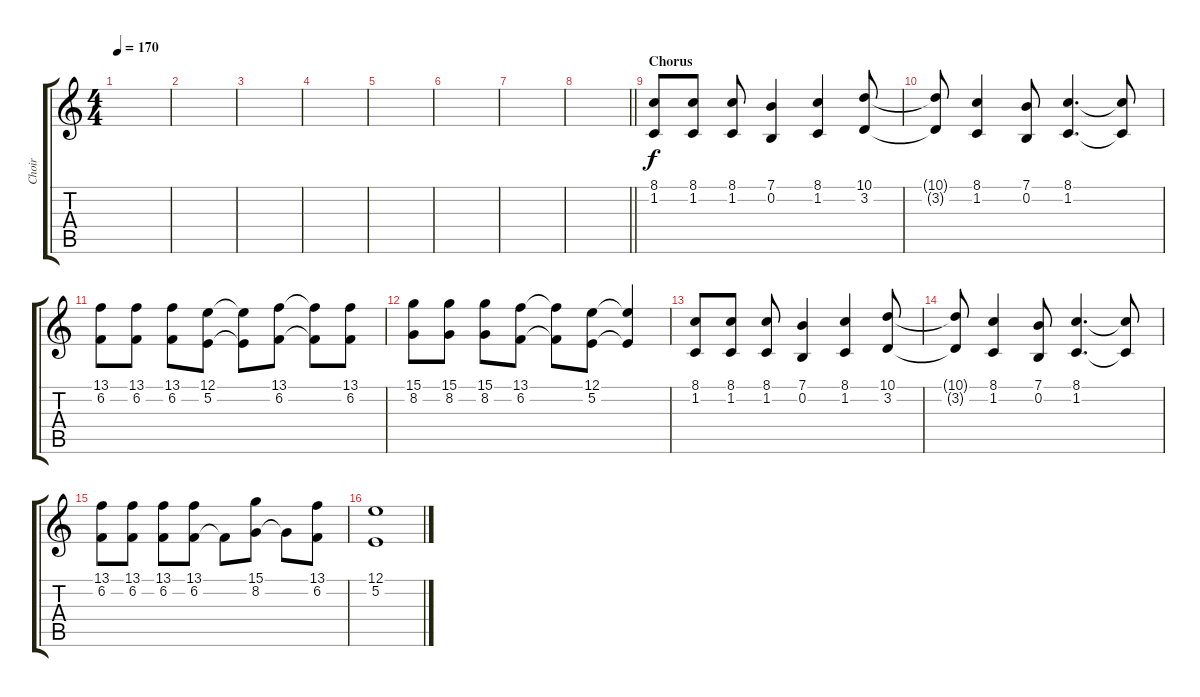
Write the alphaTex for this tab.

\track ("Choir" "Choir") {instrument fx7echoes}
\staff {score tabs}
\tuning (E4 B3 G3 D3 A2 E2) {hide}
\ts (4 4)
\tempo 170
\clef g2
\ks c
|
|
|
|
|
|
|
\barLineRight lightlight
|
\section ("" "Chorus")
(8.1 1.2).8 (8.1 1.2).8 (8.1 1.2).8 (7.1 0.2).4 (8.1 1.2).4 (10.1 3.2).8 |
(10.1{t} 3.2{t}).8 (8.1 1.2).4 (7.1 0.2).8 (8.1 1.2).4{d} (8.1{t} 1.2{t}).8 |
(13.1 6.2).8 (13.1 6.2).8 (13.1 6.2).8 (12.1 5.2).8 (12.1{t} 5.2{t}).8 (13.1 6.2).8 (13.1{t} 6.2{t}).8 (13.1 6.2).8 |
(15.1 8.2).8 (15.1 8.2).8 (15.1 8.2).8 (13.1 6.2).8 (13.1{t} 6.2{t}).8 (12.1 5.2).8 (12.1{t} 5.2{t}).4 |
(8.1 1.2).8 (8.1 1.2).8 (8.1 1.2).8 (7.1 0.2).4 (8.1 1.2).4 (10.1 3.2).8 |
(10.1{t} 3.2{t}).8 (8.1 1.2).4 (7.1 0.2).8 (8.1 1.2).4{d} (8.1{t} 1.2{t}).8 |
(13.1 6.2).8 (13.1 6.2).8 (13.1 6.2).8 (13.1 6.2).8 6.2{t}.8 (15.1 8.2).8 8.2{t}.8 (13.1 6.2).8 |
(12.1 5.2).1
